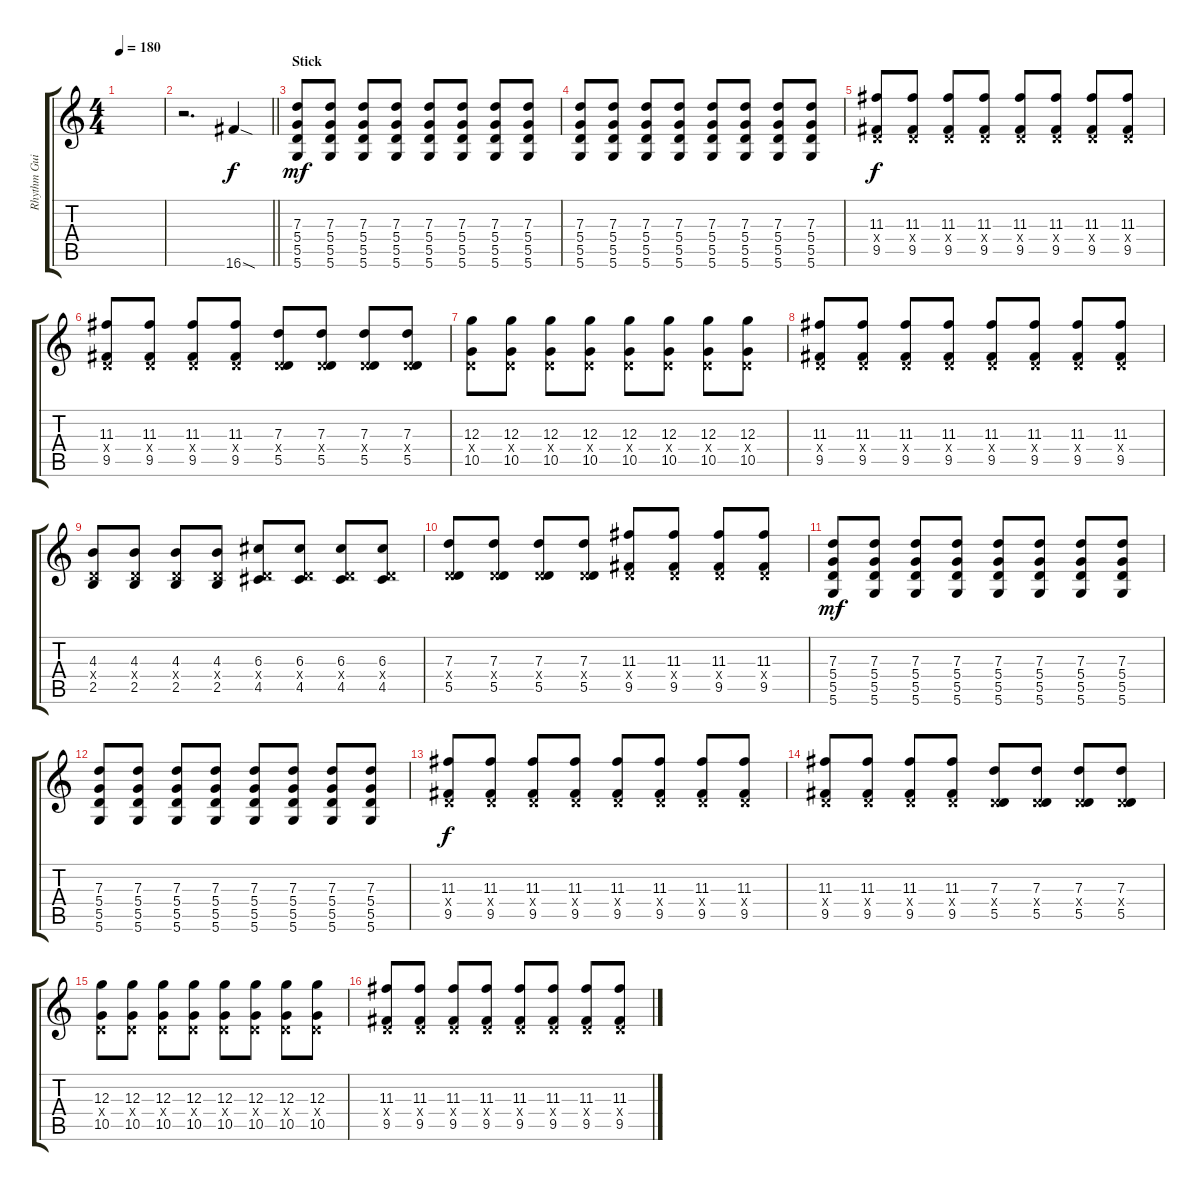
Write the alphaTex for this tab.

\track ("Rhythm Guitar R" "Rhythm Gui") {instrument distortionguitar}
\staff {score tabs}
\tuning (E4 B3 G3 D3 A2 D2) {hide}
\ts (4 4)
\tempo 180
\clef g2
\ks c
|
\barLineRight lightlight
r.2{d} 16.6{sod}.4{dy f} |
\section ("" "Stick")
(7.3 5.4 5.5 5.6).8{dy mf} (7.3 5.4 5.5 5.6).8 (7.3 5.4 5.5 5.6).8 (7.3 5.4 5.5 5.6).8 (7.3 5.4 5.5 5.6).8 (7.3 5.4 5.5 5.6).8 (7.3 5.4 5.5 5.6).8 (7.3 5.4 5.5 5.6).8 |
(7.3 5.4 5.5 5.6).8 (7.3 5.4 5.5 5.6).8 (7.3 5.4 5.5 5.6).8 (7.3 5.4 5.5 5.6).8 (7.3 5.4 5.5 5.6).8 (7.3 5.4 5.5 5.6).8 (7.3 5.4 5.5 5.6).8 (7.3 5.4 5.5 5.6).8 |
(11.3 0.4{x} 9.5).8{dy f} (11.3 0.4{x} 9.5).8 (11.3 0.4{x} 9.5).8 (11.3 0.4{x} 9.5).8 (11.3 0.4{x} 9.5).8 (11.3 0.4{x} 9.5).8 (11.3 0.4{x} 9.5).8 (11.3 0.4{x} 9.5).8 |
(11.3 0.4{x} 9.5).8 (11.3 0.4{x} 9.5).8 (11.3 0.4{x} 9.5).8 (11.3 0.4{x} 9.5).8 (7.3 0.4{x} 5.5).8 (7.3 0.4{x} 5.5).8 (7.3 0.4{x} 5.5).8 (7.3 0.4{x} 5.5).8 |
(12.3 0.4{x} 10.5).8 (12.3 0.4{x} 10.5).8 (12.3 0.4{x} 10.5).8 (12.3 0.4{x} 10.5).8 (12.3 0.4{x} 10.5).8 (12.3 0.4{x} 10.5).8 (12.3 0.4{x} 10.5).8 (12.3 0.4{x} 10.5).8 |
(11.3 0.4{x} 9.5).8 (11.3 0.4{x} 9.5).8 (11.3 0.4{x} 9.5).8 (11.3 0.4{x} 9.5).8 (11.3 0.4{x} 9.5).8 (11.3 0.4{x} 9.5).8 (11.3 0.4{x} 9.5).8 (11.3 0.4{x} 9.5).8 |
(4.3 0.4{x} 2.5).8 (4.3 0.4{x} 2.5).8 (4.3 0.4{x} 2.5).8 (4.3 0.4{x} 2.5).8 (6.3 0.4{x} 4.5).8 (6.3 0.4{x} 4.5).8 (6.3 0.4{x} 4.5).8 (6.3 0.4{x} 4.5).8 |
(7.3 0.4{x} 5.5).8 (7.3 0.4{x} 5.5).8 (7.3 0.4{x} 5.5).8 (7.3 0.4{x} 5.5).8 (11.3 0.4{x} 9.5).8 (11.3 0.4{x} 9.5).8 (11.3 0.4{x} 9.5).8 (11.3 0.4{x} 9.5).8 |
(7.3 5.4 5.5 5.6).8{dy mf} (7.3 5.4 5.5 5.6).8 (7.3 5.4 5.5 5.6).8 (7.3 5.4 5.5 5.6).8 (7.3 5.4 5.5 5.6).8 (7.3 5.4 5.5 5.6).8 (7.3 5.4 5.5 5.6).8 (7.3 5.4 5.5 5.6).8 |
(7.3 5.4 5.5 5.6).8 (7.3 5.4 5.5 5.6).8 (7.3 5.4 5.5 5.6).8 (7.3 5.4 5.5 5.6).8 (7.3 5.4 5.5 5.6).8 (7.3 5.4 5.5 5.6).8 (7.3 5.4 5.5 5.6).8 (7.3 5.4 5.5 5.6).8 |
(11.3 0.4{x} 9.5).8{dy f} (11.3 0.4{x} 9.5).8 (11.3 0.4{x} 9.5).8 (11.3 0.4{x} 9.5).8 (11.3 0.4{x} 9.5).8 (11.3 0.4{x} 9.5).8 (11.3 0.4{x} 9.5).8 (11.3 0.4{x} 9.5).8 |
(11.3 0.4{x} 9.5).8 (11.3 0.4{x} 9.5).8 (11.3 0.4{x} 9.5).8 (11.3 0.4{x} 9.5).8 (7.3 0.4{x} 5.5).8 (7.3 0.4{x} 5.5).8 (7.3 0.4{x} 5.5).8 (7.3 0.4{x} 5.5).8 |
(12.3 0.4{x} 10.5).8 (12.3 0.4{x} 10.5).8 (12.3 0.4{x} 10.5).8 (12.3 0.4{x} 10.5).8 (12.3 0.4{x} 10.5).8 (12.3 0.4{x} 10.5).8 (12.3 0.4{x} 10.5).8 (12.3 0.4{x} 10.5).8 |
(11.3 0.4{x} 9.5).8 (11.3 0.4{x} 9.5).8 (11.3 0.4{x} 9.5).8 (11.3 0.4{x} 9.5).8 (11.3 0.4{x} 9.5).8 (11.3 0.4{x} 9.5).8 (11.3 0.4{x} 9.5).8 (11.3 0.4{x} 9.5).8
